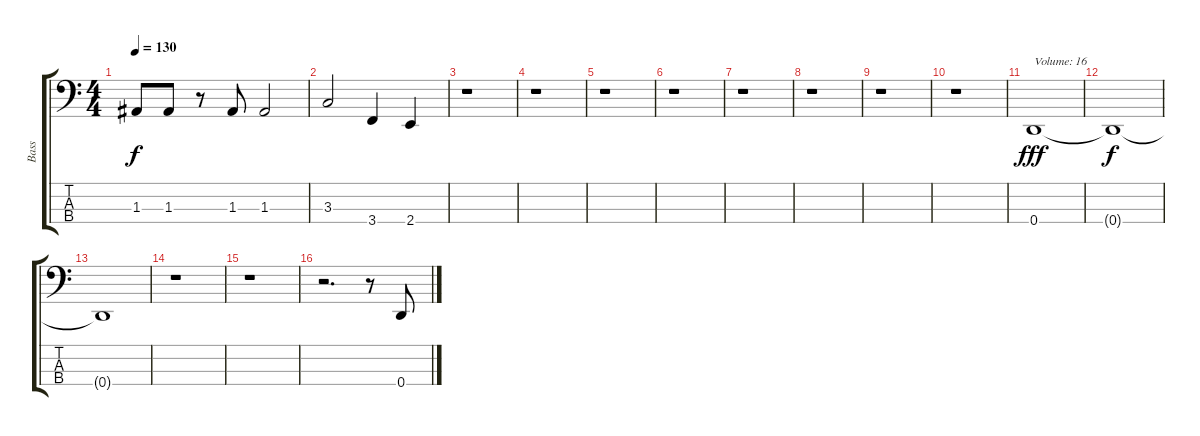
\track ("Bass" "Bass") {instrument electricbassfinger}
\staff {score tabs}
\tuning (G2 D2 A1 D1) {hide}
\ts (4 4)
\tempo 130
\clef f4
\ks c
1.3.8{dy f} 1.3.8 r.8 1.3.8 1.3.2 |
3.3.2 3.4.4 2.4.4 |
r.1 |
r.1 |
r.1 |
r.1 |
r.1 |
r.1 |
r.1 |
r.1 |
0.4.1{txt "Volume: 16" dy fff} |
0.4{t}.1{dy f} |
0.4{t}.1 |
r.1 |
r.1 |
r.2{d} r.8 0.4.8
